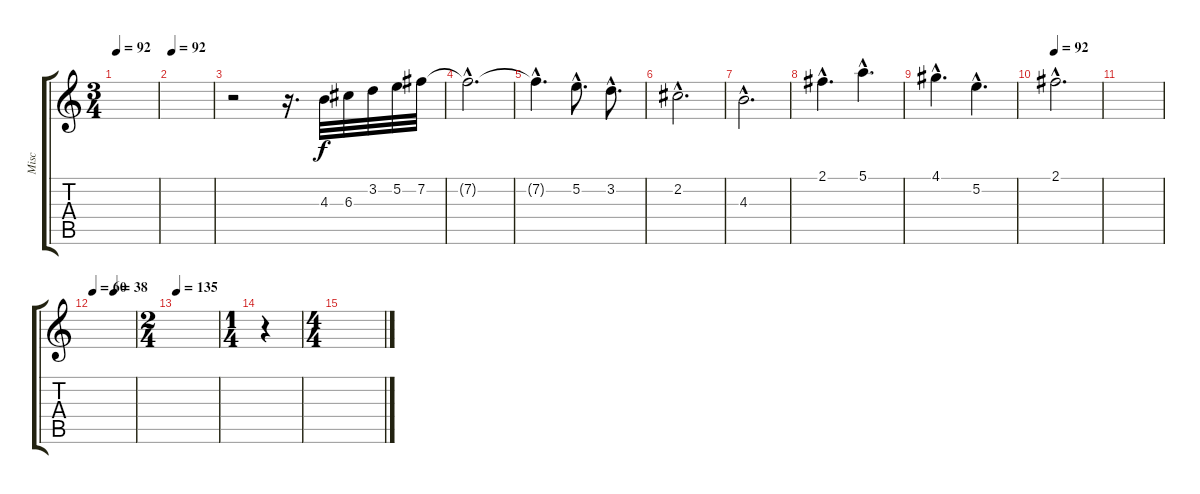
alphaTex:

\track ("Misc" "Misc") {instrument acousticguitarnylon}
\staff {score tabs}
\tuning (E4 B3 G3 D3 A2 D2) {hide}
\ts (3 4)
\tempo 92
\clef g2
\ks c
|
\tempo 92
|
r.2{volume 15 instrument lead3calliope} r.16{d} 4.3.32 6.3.32 3.2.32 5.2.32 7.2.32 |
7.2{hac t}.2{d} |
7.2{hac t}.4{d} 5.2{hac}.8{d} 3.2{hac}.8{d} |
2.2{hac}.2{d} |
4.3{hac}.2{d} |
2.1{hac}.4{d} 5.1{hac}.4{d} |
4.1{hac}.4{d} 5.2{hac}.4{d} |
\tempo 92
2.1{hac}.2{d} |
|
\tempo 60
\tempo (38 0.5)
|
\ts (2 4)
\tempo 135
|
\ts (1 4)
r.4 |
\ts (4 4)
